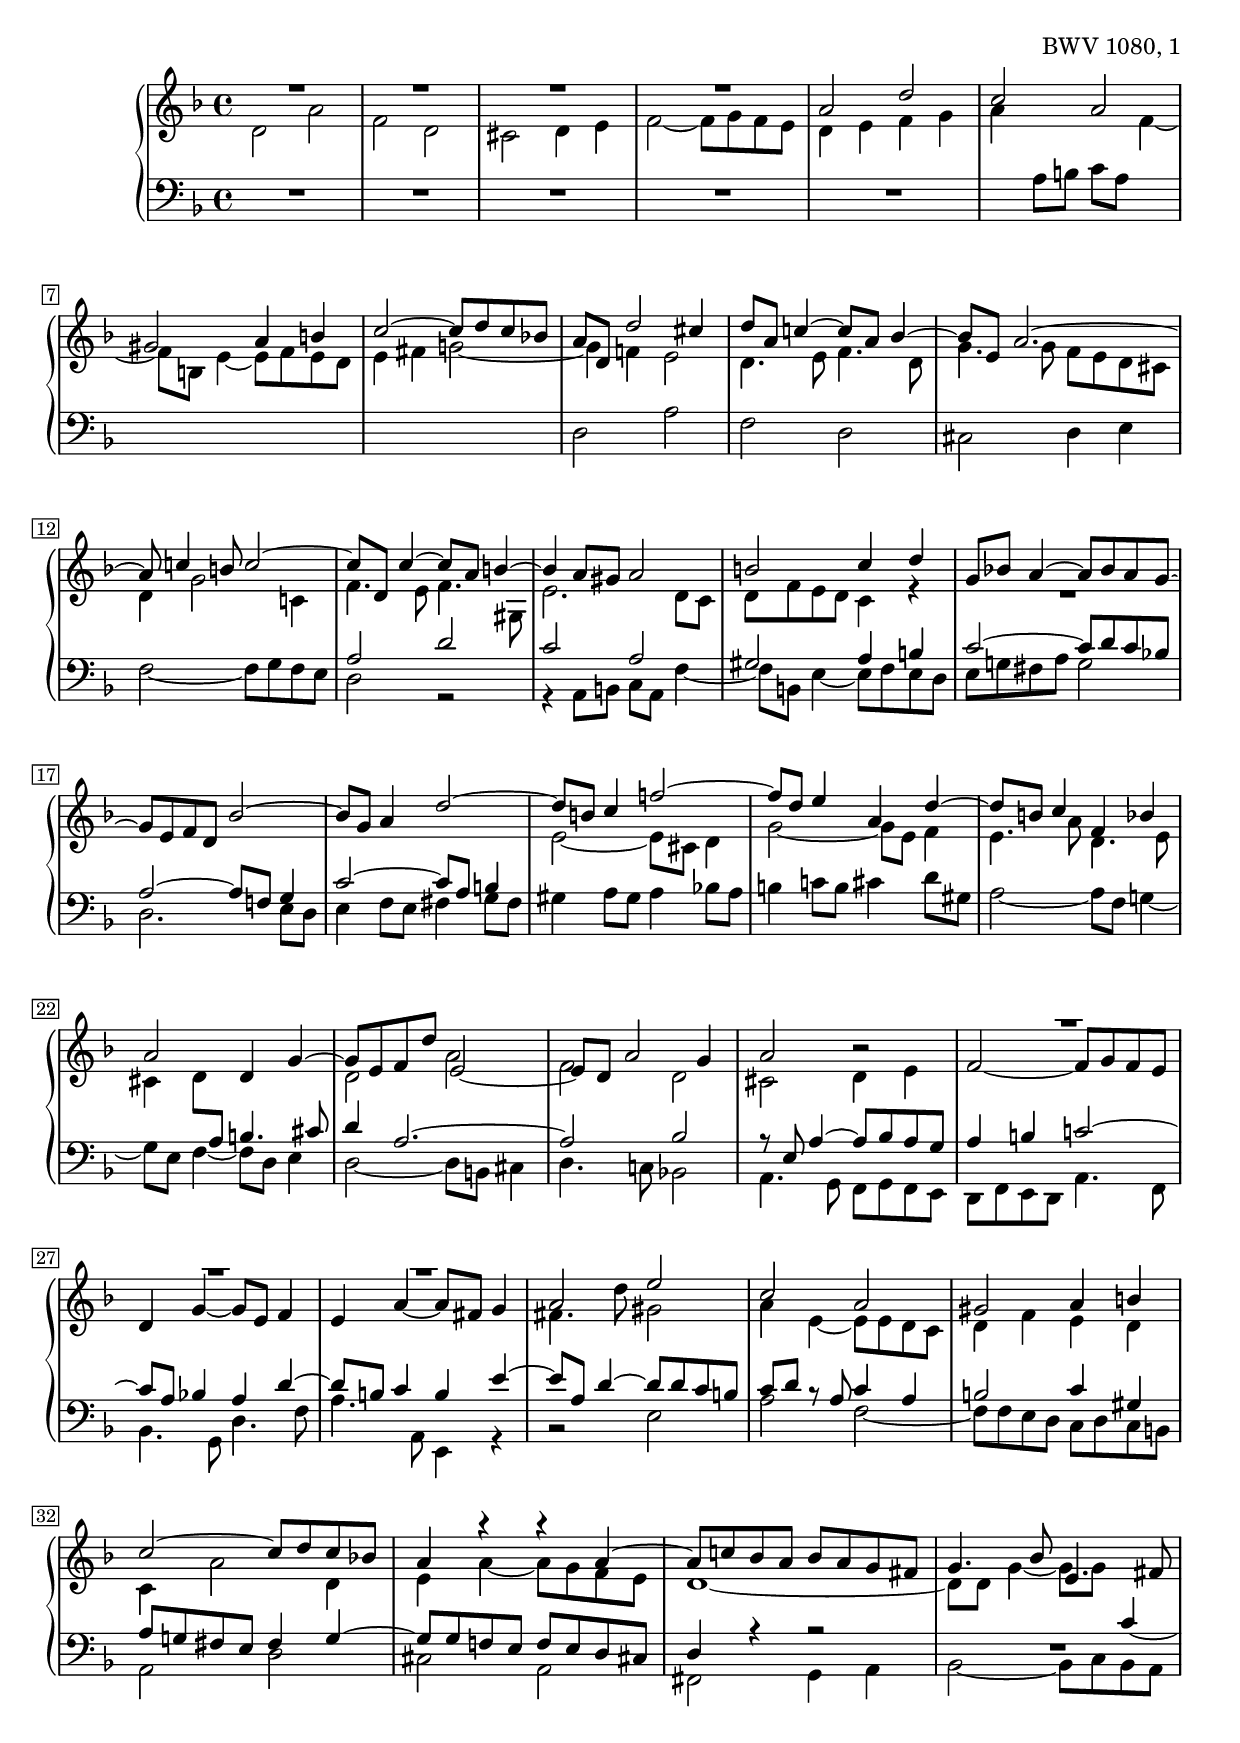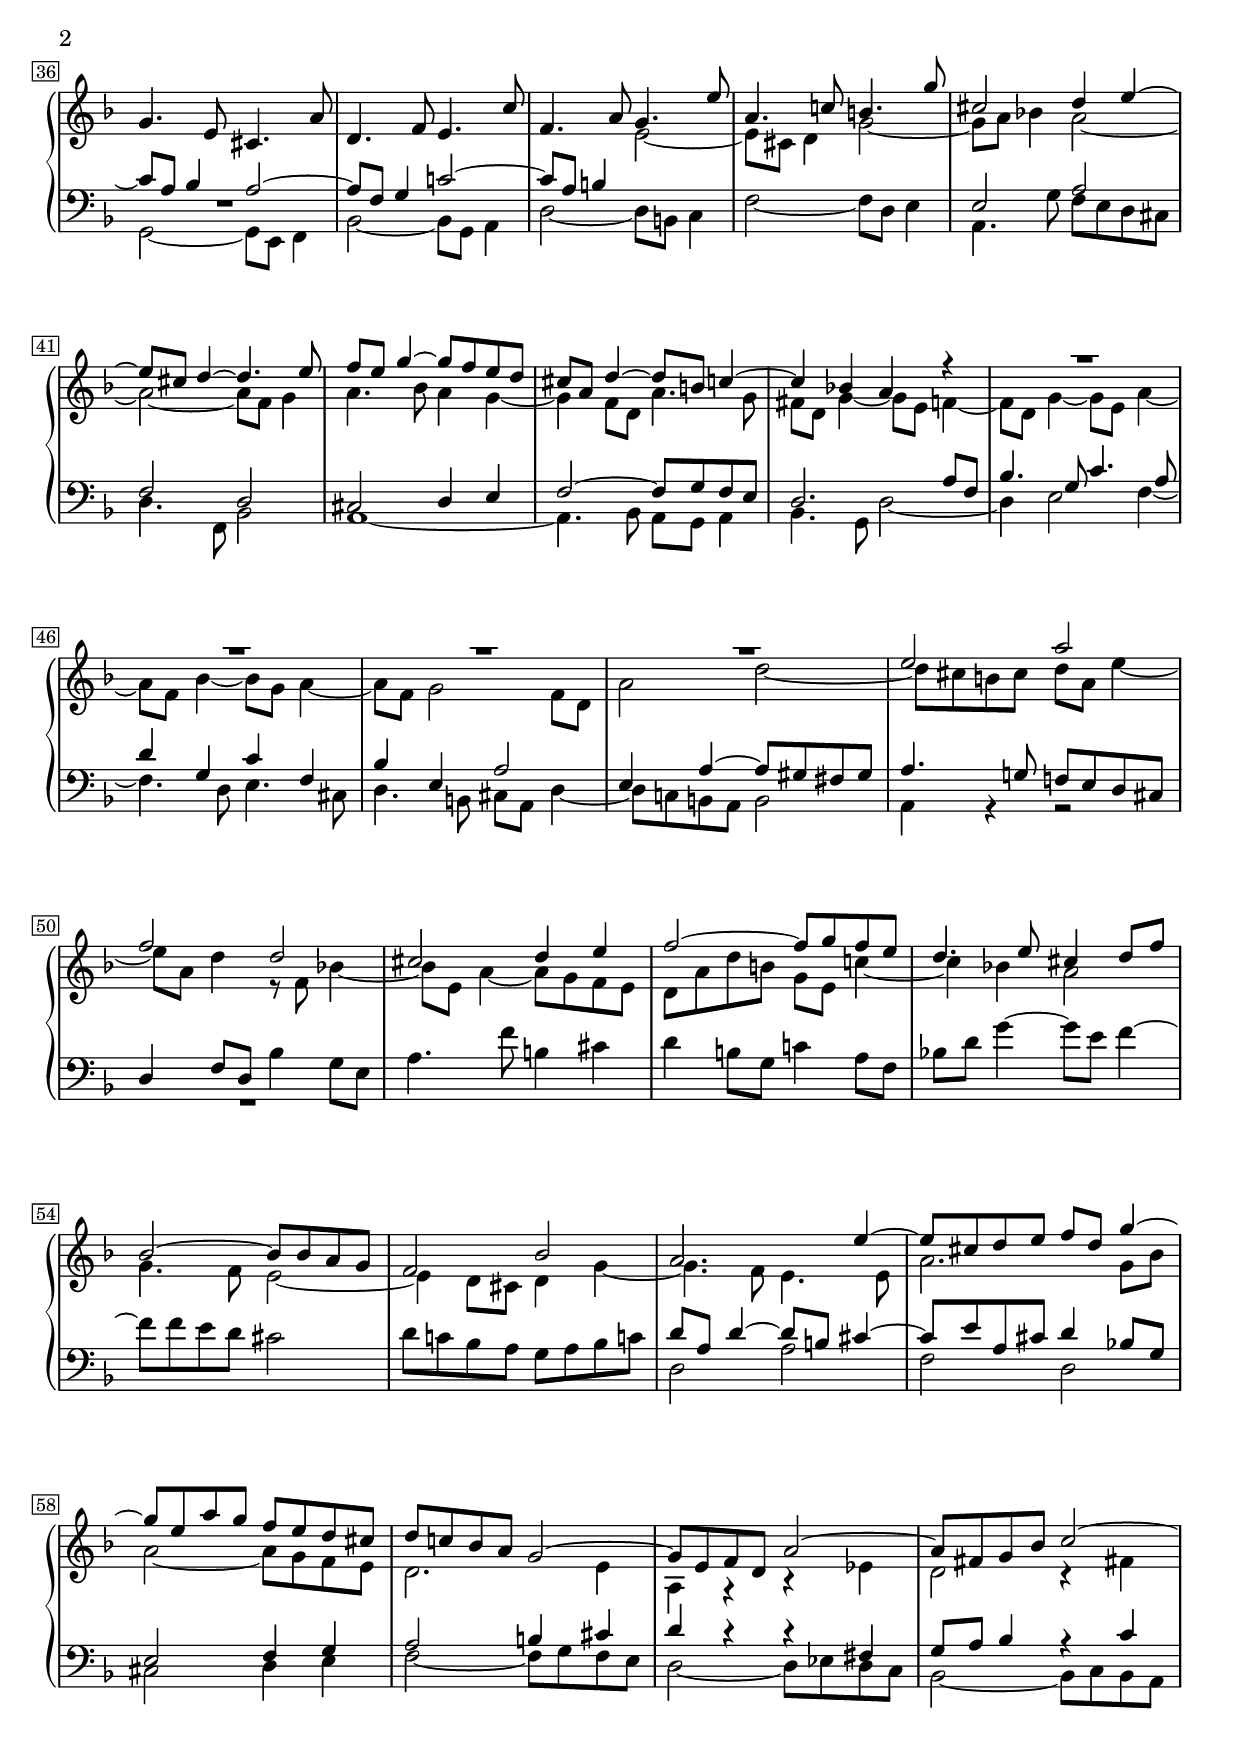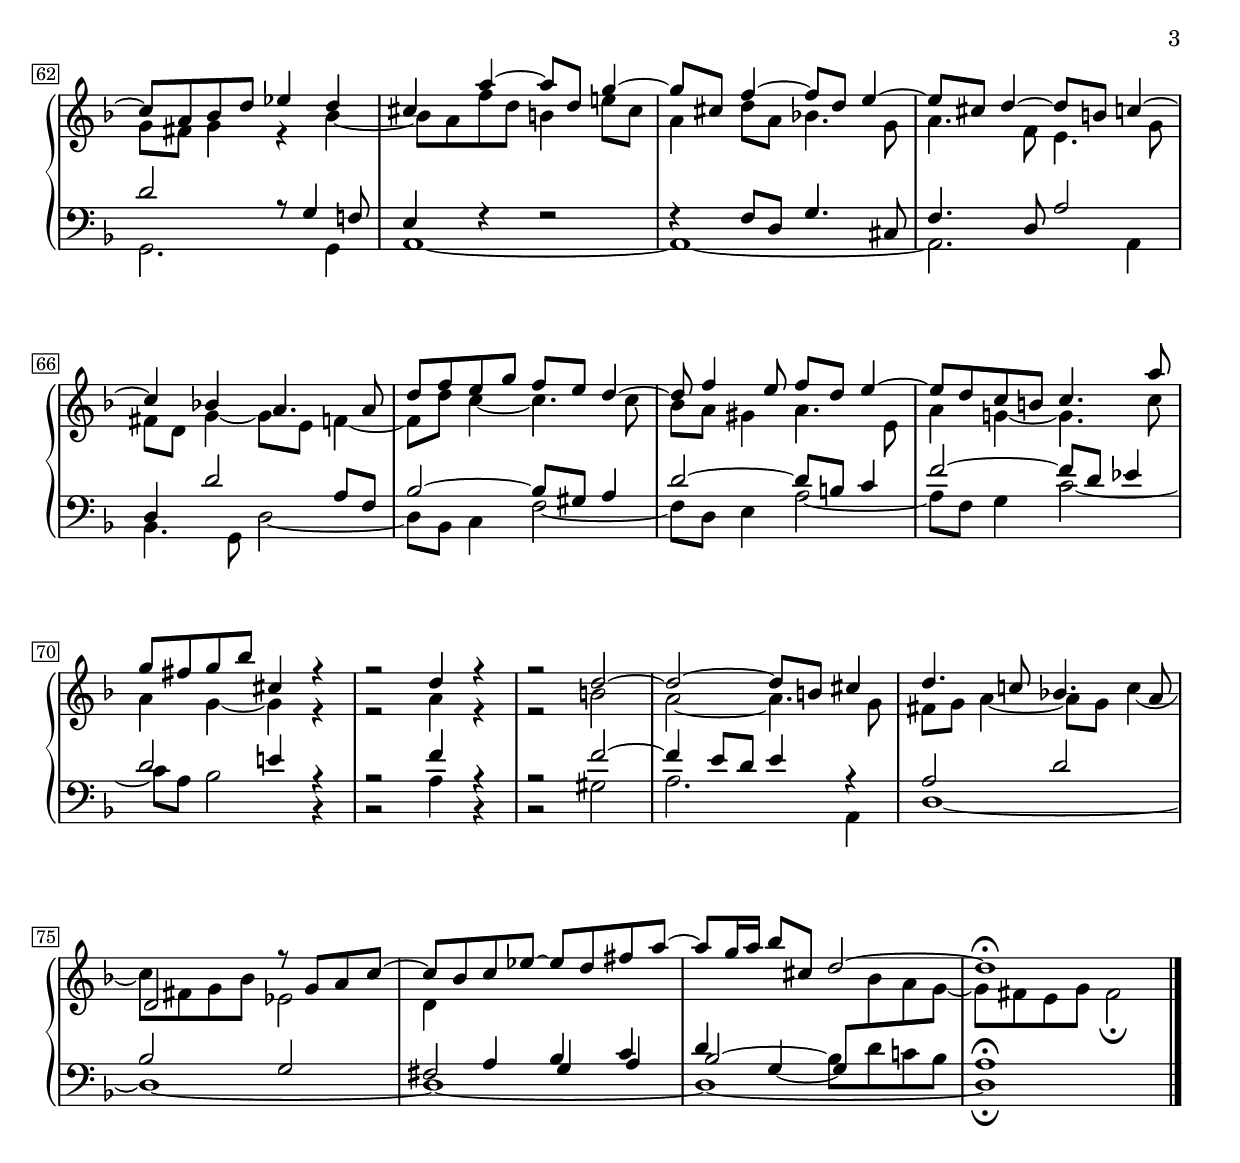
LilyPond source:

Global = {
  \key d \minor
  \time 4/4
  \include "../global.ly"
}

Soprano = \context Voice = "one" \relative c'' {
  \voiceOne
  | R1*4
  %5
  | a2 d
  | c a
  | gis a4 b
  | c2~ c8 d c bes
  | a d, d'2 cis4
  %10
  | d8 a c4~ c8 a bes4~
  | bes8 e, a2.~
  | a8 c!4 b8 c2~
  | c8 d, c'4~ c8 a b4~
  | b a8 gis a2
  %15
  | b c4 d
  | g,8 bes a4~ a8 bes a g~
  | g e f d bes'2~
  | bes8 g a4 d2~
  | d8 b c4 f!2~
  %20
  | f8 d e4 a, d~
  | d8 b c4 f, bes |
  | a2 d,4 g~ |
  | g8 e f d' e,2_~ |
  | e8 d a'2 g4 |
  %25
  | a2 b\rest
  | \override MultiMeasureRest.staff-position = #4
    R1
  | R1
  | R1
  | a2 e'
  %30
  | c a
  | gis a4 b
  | c2~ c8 d c bes
  | a4 r r a~
  | a8 c! bes a bes a g fis
  %35
  | g4. bes8
    \once\override NoteColumn.force-hshift = #0.3 e,4.
    fis8
  | g4. e8 cis4. a'8
  | d,4. f8 e4. c'8
  | f,4. a8 g4. e'8
  | a,4. c8 b4. g'8
  %40
  | cis,2 d4 e~
  | e8 cis d4~ d4. e8
  | f e g4~ g8 f e d
  | cis a d4~ d8 b c4~
  | c bes a r
  %45
  | R1*4
  | e'2 a
  % 50
  | f d
  | cis d4 e
  | f2~ f8 g f e
  | d4. e8 cis4 d8 f
  | bes,2~ bes8 bes a g
  %55
  | f2 bes
  | a2. e'4~
  | e8 cis d e f d g4~
  | g8 e a g f e d cis
  | d c bes a g2~
  %60
  | g8 e f d a'2~
  | a8 fis g bes c2~
  | c8 a bes d ees4 d
  | cis a'~ a8 d, g4~
  | g8 cis, f4~ f8 d e4~
  %65
  | e8 cis d4~ d8 b c4~
  | c bes a4. a8
  | d f e g f e d4~
  | d8 f4 e8 f d e4~
  | e8 d c b c4. a'8
  %70
  | g fis g bes cis,4 r
  | r2 d4 r
  | r2 d2~
  | d2~ d8 b cis4
  | d4. c8 bes4. a8
  %75
  | d,2 r8 g a c~
  | c8 bes c ees~ ees d fis a~
  | a g16 a bes8 cis, d2~
  | d1\fermata
  \fine
}

Alto = \context Voice = "two" \relative c' {
  \voiceTwo
  | d2 a'
  | f d
  | cis d4 e
  | f2~ f8 g f e
  %5
  | d4 e f g
  | a
    \change Staff = "lower"
    a,8 b c a
    \change Staff = "upper"
    f'4~
  | f8 b, e4~ e8 f e d
  | e4 fis g2~
  | g4 f e2
  %10
  | d4. e8 f4. d8
  | g4. g8 f e d cis
  | d4 g2 c,4
  | f4. e8 f4. gis,8
  | e'2. d8 c
  %15
  | d f e d c4 r
  | R1
  | s1*3
  %20
  | s1*3
  | d2 a'
  | f d
  %25
  | cis d4 e
  | \stemUp
    f2~ f8 g f e
  | d4 g~ g8 e f4
  | e a~ a8 fis g4
  | \stemDown
    fis4. d'8 gis,2
  %30
  | a4 e~ e8[ e d c]
  | d4 f e d
  | c a'2 d,4
  | e a~ a8 g f e
  | d1~
  %35
  | d8 d g4~ g8 g
    \change Staff = "lower"
    \stemUp
    c,4~
  | c8 a bes4 a2^~
  | a8 f g4 c2^~
  | c8 a b4
    \change Staff = "upper"
    \stemDown
    e2~
  | e8 cis d4 g2~
  %40
  | g8 a bes4 a2~
  | a2~ a8 f g4
  | a4. bes8 a4 g~
  | g f8 d a'4. g8
  | fis d g4~ g8 e f4~
  %45
  | f8 d g4~ g8 e a4~
  | a8 f bes4~ bes8 g a4~
  | a8 f g2 f8 d
  | a'2 d~
  | d8 cis b cis d a e'4~
  %50
  | e8 a, d4 r8 f, bes4~
  | bes8 e, a4~ a8 g f e
  | d a' d b g e c'4~
  | c bes a2
  | g4. f8 e2~
  %55
  | e4 d8 cis d4 g~
  | g4. f8 e4. e8
  | a2. g8 bes
  | a2~ a8 g f e
  | d2. e4
  %60
  | a, r r ees'
  | d2 r4 fis!
  | g8 fis g4 r bes~
  | bes8 a f' d b4 e8 cis
  | a4 d8 a bes4. g8
  %65
  | a4. f8 e4. g8
  | fis d g4~ g8 e f4~
  | f8 d' c4~ c4. c8
  | bes a gis4 a4. e8
  | a4 g~ g4. c8
  %70
  | a4 g~ g r
  | r2 a4 r
  | r2 b
  | a~ a4. g8
  | fis g a4~ a8 g
    \shape #'((0 . -0.4) (0 . -0.8) (0 . -0.8) (0 . 0)) Tie
    c4~
  %75
  | c8 fis, g bes ees,2
  | d4
    \change Staff = "lower"
    \stemUp
    a bes c
  | d
    \change Staff = "lower"
    \stemUp g,~ g8
    \change Staff = "upper"
    \stemDown
    bes' a g~
  | g8 fis e g fis2\fermata
  \fine
}

Tenor = \context Voice = "three" \relative c' {
  \voiceThree
  | \override MultiMeasureRest.staff-position = #0
    R1*5
  | s1*7
  | a2 d
  | c a
  %15
  | gis a4 b
  | c2~ c8 d c bes
  | a2~ a8 f g4
  | c2~ c8 a b4
  | \change Staff = "upper"
    \stemDown
    e2_~ e8 cis d4
  %20
  | g2_~ g8 e f4
  | e4. a8 d,4. e8
  | cis4 d8
    \change Staff = "lower"
    \stemNeutral
    a
    \stemUp
    b4. cis8
  | d4 a2.~
  | a2 bes
  %25
  | r8 e, a4~ a8 bes a g
  | a4 b c2~
  | c8 a bes4 a d~
  | d8 b c4 b e4~
  | e8 a, d4~ d8 d c b
  %30
  | c d b8\rest a c4 a
  | b2 c4 gis
  | a8 g fis e fis4 g~
  | g8 g f e f e d cis!
  | d4 r r2
  %35
  | \override MultiMeasureRest.staff-position = #0
    R1
  | R1
  | s1*3
  %40
  | e2
    a
  | f d
  | cis d4 e
  | f2~ f8 g f e
  | d2. a'8 f
  %45
  | bes4. g8 c4. a8
  | d4 g, c f,
  | bes e, a2
  | e4 a4~ a8 gis fis gis
  | a4. g8 f e d cis
  %50
  | d4 f8 d
    \stemDown
    bes'4 g8 e
  | a4. f'8 b,4 cis
  | d b8 g c4 a8 f
  | bes d g4~ g8 e
    f4~
  | f8 f e d cis2
  %55
  | d8 c bes a g a bes c
  | \stemUp
    d a d4~ d8 b
    cis4~
  | cis8 e a, cis d4 bes8 g
  | e2 f4 g
  | a2
    b4 cis
  %60
  | d r4 r fis,
  | g8
    a bes4 r c
  | d2 r8 g,4 f8
  | e4 f\rest f2\rest
  | f4\rest f8 d g4. cis,8
  %65
  | f4. d8 a'2
  | d,4 d'2 a8 f
  | bes2~ bes8 gis a4
  | d2~ d8 b
    c4
  | f2~ f8 d ees4
  %70
  | d2 e4 r
  | r2 f4 r
  | r2 f2~
  | f4 e8 d e4 r
  | a,2 d
  %75
  | bes g
  | fis g4 a
  | bes2~
    \stemDown
    bes8 d c bes
  | a1\fermata
  \fine
}

Bass = \context Voice = "four" \relative c {
  \voiceFour
  | s1*8
  | d2 a'
  %10
  | f d
  | cis d4 e
  | f2~ f8 g f e
  | d2 r
  | r4 a8 b c a f'4~
  %15
  | f8 b, e4~ e8 f e d
  | e g fis a g2
  | d2. e8 d
  | e4 f8
    e fis4 g8 fis
  | gis4 a8 gis a4 bes8 a
  %20
  | b4 c8 b cis4 d8 gis,
  | a2~
    a8 f g4~
  | g8 e f4~ f8 d e4
  | d2~ d8 b cis4
  | d4. c8 bes2
  %25
  | a4. g8 f g f e
  | d f e d a'4. f8
  | bes4. g8 d'4. f8
  | a4. a,8 e4 r
  | b'2\rest e
  %30
  | a f~
  | f8 f e d c d c b
  | a2 d
  | cis a
  | fis g4 a
  %35
  | bes2~ bes8 c bes a
  | g2~ g8 e f4
  | bes2~ bes8 g a4
  | d2~ d8 b c4
  | f2~ f8 d e4
  %40
  | a,4. g'8 f e d cis
  | d4. f,8 bes2
  | a1~
  | a4. bes8 a g a4
  | bes4. g8 d'2~
  %45
  | d4 e2 f4~
  | f4. d8 e4. cis8
  | d4. b8 cis a d4~
  | d8 c b a b2
  | a4 r r2
  %50
  | R1
  | s1*5
  | d2 a'
  | f d
  | cis d4 e
  | f2~ f8 g f e
  %60
  | d2~ d8 ees d c
  | bes2~ bes8 c bes a
  | g2. g4
  | a1~
  | a~
  %65
  | a2. a4
  | bes4. g8 d'2~
  | d8 bes c4 f2~
  | f8 d e4 a2~
  | a8 f g4 c2~
  %70
  | c8 a bes2 b,4\rest
  | b2\rest a'4 b,\rest
  | b2\rest gis'
  | a2. a,4
  | d1~
  %75
  | d~
  | d~
  | d~
  | d1\fermata
  \fine
}

\score {
  \new PianoStaff
  <<
    \accidentalStyle Score.piano
    \context Staff = "upper" <<
      \set Staff.midiInstrument = #"acoustic grand"
      \Global
      \clef treble
      \Soprano
      \Alto
    >>
    \context Staff = "lower" <<
      \set Staff.midiInstrument = #"acoustic grand"
      \Global
      \clef bass
      \Tenor
      \Bass
    >>
  >>
  \header {
    %composer = "Johann Sebastian Bach"
    opus = "BWV 1080, 1"
    title = \markup { \smallCaps "Die Kunst der Fuge" }
    subtitle = \markup { \smallCaps "Contrapunctus I" }
    subsubtitle = ##f
  }
  \layout { }
  \midi { \tempo 4=84 }
}
